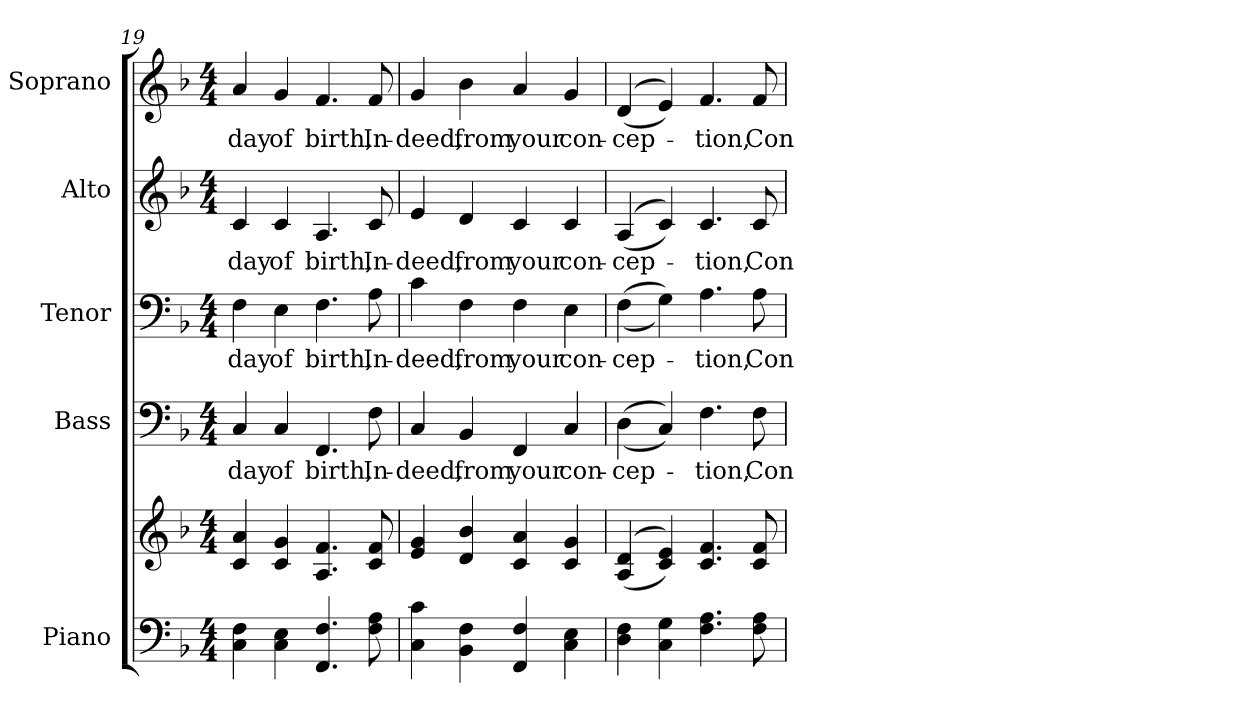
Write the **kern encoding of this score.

**kern	**kern	**kern	**text	**kern	**text	**kern	**text	**kern	**text
*part5	*part5	*part4	*part4	*part3	*part3	*part2	*part2	*part1	*part1
*staff6	*staff5	*staff4	*staff4	*staff3	*staff3	*staff2	*staff2	*staff1	*staff1
*I"Piano	*	*I"Bass	*	*I"Tenor	*	*I"Alto	*	*I"Soprano	*
*I'Pno.	*	*I'B.	*	*I'T.	*	*I'A.	*	*I'S.	*
*clefF4	*clefG2	*clefF4	*	*clefF4	*	*clefG2	*	*clefG2	*
*k[b-]	*k[b-]	*k[b-]	*	*k[b-]	*	*k[b-]	*	*k[b-]	*
*F:	*F:	*F:	*	*F:	*	*F:	*	*F:	*
*M4/4	*M4/4	*M4/4	*	*M4/4	*	*M4/4	*	*M4/4	*
=19	=19	=19	=19	=19	=19	=19	=19	=19	=19
!	!	!	!LO:LY:b:color=#000000	!	!	!	!	!	!
!	!	!	!	!	!LO:LY:b:color=#000000	!	!	!	!
!	!	!	!	!	!	!	!LO:LY:b:color=#000000	!	!
!	!	!	!	!	!	!	!	!	!LO:LY:b:color=#000000
4Ci\ 4Fi	4ci/ 4ai	4Ci/	day	4Fi\	day	4ci/	day	4ai/	day
!	!	!	!LO:LY:b:color=#000000	!	!	!	!	!	!
!	!	!	!	!	!LO:LY:b:color=#000000	!	!	!	!
!	!	!	!	!	!	!	!LO:LY:b:color=#000000	!	!
!	!	!	!	!	!	!	!	!	!LO:LY:b:color=#000000
4Ci\ 4Ei	4ci/ 4gi	4Ci/	of	4Ei\	of	4ci/	of	4gi/	of
!	!	!	!LO:LY:b:color=#000000	!	!	!	!	!	!
!	!	!	!	!	!LO:LY:b:color=#000000	!	!	!	!
!	!	!	!	!	!	!	!LO:LY:b:color=#000000	!	!
!	!	!	!	!	!	!	!	!	!LO:LY:b:color=#000000
4.FFi/ 4.Fi	4.Ai/ 4.fi	4.FFi/	birth,	4.Fi\	birth,	4.Ai/	birth,	4.fi/	birth,
!	!	!	!LO:LY:b:color=#000000	!	!	!	!	!	!
!	!	!	!	!	!LO:LY:b:color=#000000	!	!	!	!
!	!	!	!	!	!	!	!LO:LY:b:color=#000000	!	!
!	!	!	!	!	!	!	!	!	!LO:LY:b:color=#000000
8Fi\ 8Ai	8ci/ 8fi	8Fi\	In-	8Ai\	In-	8ci/	In-	8fi/	In-
!!LO:PB:g=z
=20	=20	=20	=20	=20	=20	=20	=20	=20	=20
!	!	!	!LO:LY:b:color=#000000	!	!	!	!	!	!
!	!	!	!	!	!LO:LY:b:color=#000000	!	!	!	!
!	!	!	!	!	!	!	!LO:LY:b:color=#000000	!	!
!	!	!	!	!	!	!	!	!	!LO:LY:b:color=#000000
4Ci\ 4ci	4ei/ 4gi	4Ci/	-deed,	4ci\	-deed,	4ei/	-deed,	4gi/	-deed,
!	!	!	!LO:LY:b:color=#000000	!	!	!	!	!	!
!	!	!	!	!	!LO:LY:b:color=#000000	!	!	!	!
!	!	!	!	!	!	!	!LO:LY:b:color=#000000	!	!
!	!	!	!	!	!	!	!	!	!LO:LY:b:color=#000000
4BB-i\ 4Fi	4di/ 4b-i	4BB-i/	from	4Fi\	from	4di/	from	4b-i\	from
!	!	!	!LO:LY:b:color=#000000	!	!	!	!	!	!
!	!	!	!	!	!LO:LY:b:color=#000000	!	!	!	!
!	!	!	!	!	!	!	!LO:LY:b:color=#000000	!	!
!	!	!	!	!	!	!	!	!	!LO:LY:b:color=#000000
4FFi/ 4Fi	4ci/ 4ai	4FFi/	your	4Fi\	your	4ci/	your	4ai/	your
!	!	!	!LO:LY:b:color=#000000	!	!	!	!	!	!
!	!	!	!	!	!LO:LY:b:color=#000000	!	!	!	!
!	!	!	!	!	!	!	!LO:LY:b:color=#000000	!	!
!	!	!	!	!	!	!	!	!	!LO:LY:b:color=#000000
4Ci\ 4Ei	4ci/ 4gi	4Ci/	con-	4Ei\	con-	4ci/	con-	4gi/	con-
=21	=21	=21	=21	=21	=21	=21	=21	=21	=21
!	!	!	!LO:LY:b:color=#000000	!	!	!	!	!	!
!	!	!	!	!	!LO:LY:b:color=#000000	!	!	!	!
!	!	!	!	!	!	!	!LO:LY:b:color=#000000	!	!
!	!	!	!	!	!	!	!	!	!LO:LY:b:color=#000000
4Di\ 4Fi	((4Ai/ 4di	((4Di\	-cep-	((4Fi\	-cep-	((4Ai/	-cep-	((4di/	-cep-
4Ci\ 4Gi	4ci/ 4ei))	4Ci/))	.	4Gi\))	.	4ci/))	.	4ei/))	.
!	!	!	!LO:LY:b:color=#000000	!	!	!	!	!	!
!	!	!	!	!	!LO:LY:b:color=#000000	!	!	!	!
!	!	!	!	!	!	!	!LO:LY:b:color=#000000	!	!
!	!	!	!	!	!	!	!	!	!LO:LY:b:color=#000000
4.Fi\ 4.Ai	4.ci/ 4.fi	4.Fi\	-tion,	4.Ai\	-tion,	4.ci/	-tion,	4.fi/	-tion,
!	!	!	!LO:LY:b:color=#000000	!	!	!	!	!	!
!	!	!	!	!	!LO:LY:b:color=#000000	!	!	!	!
!	!	!	!	!	!	!	!LO:LY:b:color=#000000	!	!
!	!	!	!	!	!	!	!	!	!LO:LY:b:color=#000000
8Fi\ 8Ai	8ci/ 8fi	8Fi\	Con-	8Ai\	Con-	8ci/	Con-	8fi/	Con-
=	=	=	=	=	=	=	=	=	=
*-	*-	*-	*-	*-	*-	*-	*-	*-	*-
